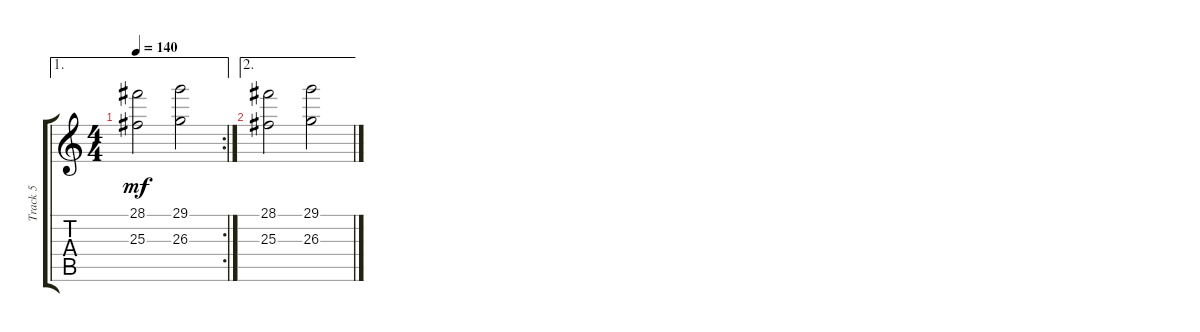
\track ("Track 5" "Track 5") {instrument choiraahs}
\staff {score tabs}
\tuning (D4 A3 F3 C3 G2 C2) {hide}
\ae 1
\rc 2
\ts (4 4)
\tempo 140
\clef g2
\ks c
(28.1 25.3).2{dy mf} (29.1 26.3).2 |
\ae 2
(28.1 25.3).2 (29.1 26.3).2
